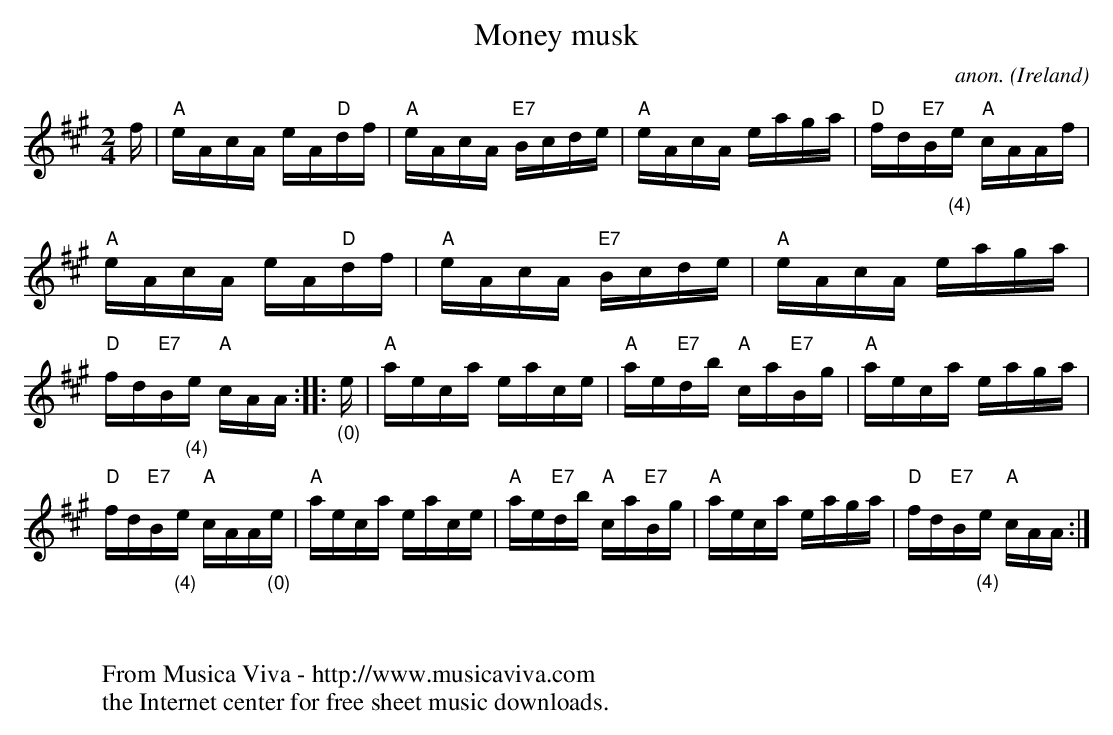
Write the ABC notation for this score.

X:1
T:Money musk
C:anon.
O:Ireland
M:2/4
L:1/16
K:A
f|"A"eAcA eA"D"df|"A"eAcA "E7"Bcde|"A"eAcA eaga|"D"fd"E7"B"_(4)"e "A"cAAf|\
"A"eAcA eA"D"df|"A"eAcA "E7"Bcde|"A"eAcA eaga|"D"fd"E7"B"_(4)"e "A"cAA::"_(0)"e|\
"A"aeca eace|"A"ae"E7"db "A"ca"E7"Bg|"A"aeca eaga|"D"fd"E7"B"_(4)"e "A"cAA"_(0)"e|\
"A"aeca eace|"A"ae"E7"db "A"ca"E7"Bg|"A"aeca eaga|"D"fd"E7"B"_(4)"e "A"cAA:|
W:
W:
W:  From Musica Viva - http://www.musicaviva.com
W:  the Internet center for free sheet music downloads.
